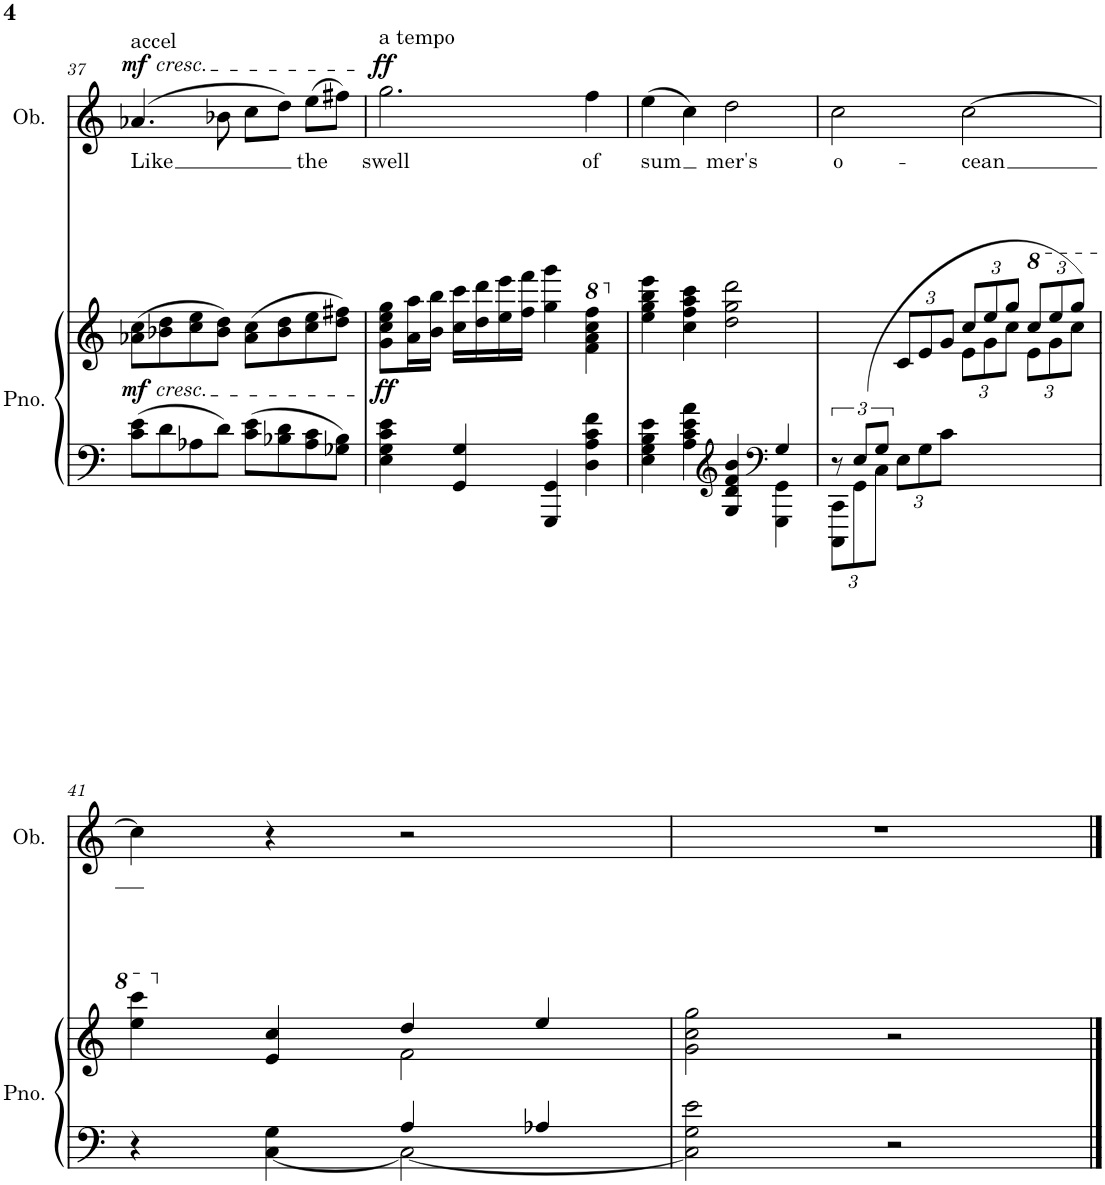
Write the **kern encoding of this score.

**kern	**kern	**dynam	**kern	**text	**dynam
*part2	*part2	*part2	*part1	*part1	*part1
*staff3	*staff2	*staff2/3	*staff1	*staff1	*staff1
*I"Piano	*	*	*I"Oboe	*	*
*I'Pno.	*	*	*I'Ob.	*	*
!!LO:PB:g=z
*clefF4	*clefG2	*	*clefG2	*	*
*k[]	*k[]	*	*k[]	*	*
*M4/4	*M4/4	*	*M4/4	*	*
=37	=37	=37	=37	=37	=37
!	!	!	!LO:TX:a:t=accel	!	!
!	!	!	!LO:TX:a:i:t=cresc.	!	!
!	!LO:TX:b:i:t=cresc.	!	!	!	!
!	!	!LO:DY:b	!	!LO:LY:b	!LO:DY:a
8c\ 8e\L	(8a-X\ 8cc\L	mf	(4.a-X/	Like	mf
8d\	8b-X\ 8dd\	.	.	.	.
8A-X\	8cc\ 8ee\	.	.	.	.
8d\J	8b-\ 8dd\J)	.	8b-X\	.	.
8c\ 8e\L	(8a-\ 8cc\L	.	8cc\L	.	.
8B-X\ 8d\	8b-\ 8dd\	.	8dd\J)	.	.
!	!	!	!	!LO:LY:b	!
8A-\ 8c\	8cc\ 8ee\	.	(8ee\L	the	.
8G-X\ 8B-\J	8dd\ 8ff#X\J)	.	8ff#X\J)	.	.
=38	=38	=38	=38	=38	=38
!	!	!	!LO:TX:a:t=a tempo	!	!
!	!	!LO:DY:b	!	!LO:LY:b	!LO:DY:a
4E\ 4G\ 4c\ 4e\	8g\ 8cc\ 8ee\ 8gg\L	ff	2.gg\	swell	ff
.	16a\ 16aa\L	.	.	.	.
.	16b\ 16bb\JJ	.	.	.	.
4GG/ 4G/	16cc\ 16ccc\LL	.	.	.	.
.	16dd\ 16ddd\	.	.	.	.
.	16ee\ 16eee\	.	.	.	.
.	16ff\ 16fff\JJ	.	.	.	.
4GGG/ 4GG/	4gg\ 4ggg\	.	.	.	.
*	*8va	*	*	*	*
!	!	!	!	!LO:LY:b	!
4D\ 4A\ 4c\ 4f\	4ff\ 4aa\ 4ccc\ 4fff\	.	4ff\	of	.
=39	=39	=39	=39	=39	=39
*^	*	*	*	*	*
*	*	*X8va	*	*	*	*
!	!	!	!	!	!LO:LY:b	!
4E\ 4G\ 4B\ 4e\	2.ryy	4ee\ 4gg\ 4bb\ 4eee\	.	(4ee\	sum	.
4A\ 4c\ 4e\ 4a\	.	4cc\ 4ff\ 4aa\ 4ccc\	.	4cc\)	.	.
*clefG2	*	*	*	*	*	*
!	!	!	!	!	!LO:LY:b	!
4G/ 4d/ 4f/ 4b/	.	2dd\ 2gg\ 2ddd\	.	2dd\	mer's	.
*clefF4	*	*	*	*	*	*
4G/	4GGG\ 4GG\	.	.	.	.	.
=40	=40	=40	=40	=40	=40	=40
*	*Xbrackettup	*	*	*	*	*
*	*	*^	*	*	*	*
!	!	!	!	!	!	!LO:LY:b	!
12ryy	12CCC\ 12CC\L	12r	2ryy	.	2cc\	o-	.
(>12E/L	12GG\	6ryy	.	.	.	.	.
12G/J	12C\J	.	.	.	.	.	.
*	*	*Xbrackettup	*	*	*	*	*
2ryy	12E\L	12c/L	.	.	.	.	.
.	12G\	12e/	.	.	.	.	.
.	12c\J	12g/J	.	.	.	.	.
!	!	!	!	!	!	!LO:LY:b	!
.	2ryy	12cc/L	12e\L	.	[2cc\	-cean	.
.	.	12ee/	12g\	.	.	.	.
.	.	12gg/J	12cc\J	.	.	.	.
*	*	*8va	*	*	*	*	*
4ryy	.	12ccc/L	12e\L	.	.	.	.
.	.	12eee/	12g\	.	.	.	.
.	.	12ggg/J)	12cc\J	.	.	.	.
!!LO:LB:g=z
=41	=41	=41	=41	=41	=41	=41	=41
4r	2ryy	4eee\ 4cccc\	2ryy	.	4cc\]	.	.
*	*	*X8va	*	*	*	*	*
[4C\ 4G\	.	4e/ 4cc/	.	.	4r	.	.
4A/	2C\_	4dd/	2f\	.	2r	.	.
4A-X/	.	4ee/	.	.	.	.	.
*v	*v	*	*	*	*	*	*
*	*v	*v	*	*	*	*
=42	=42	=42	=42	=42	=42
2C\] 2G\ 2e\	2g\ 2cc\ 2gg\	.	1r	.	.
2r	2r	.	.	.	.
==	==	==	==	==	==
*-	*-	*-	*-	*-	*-
